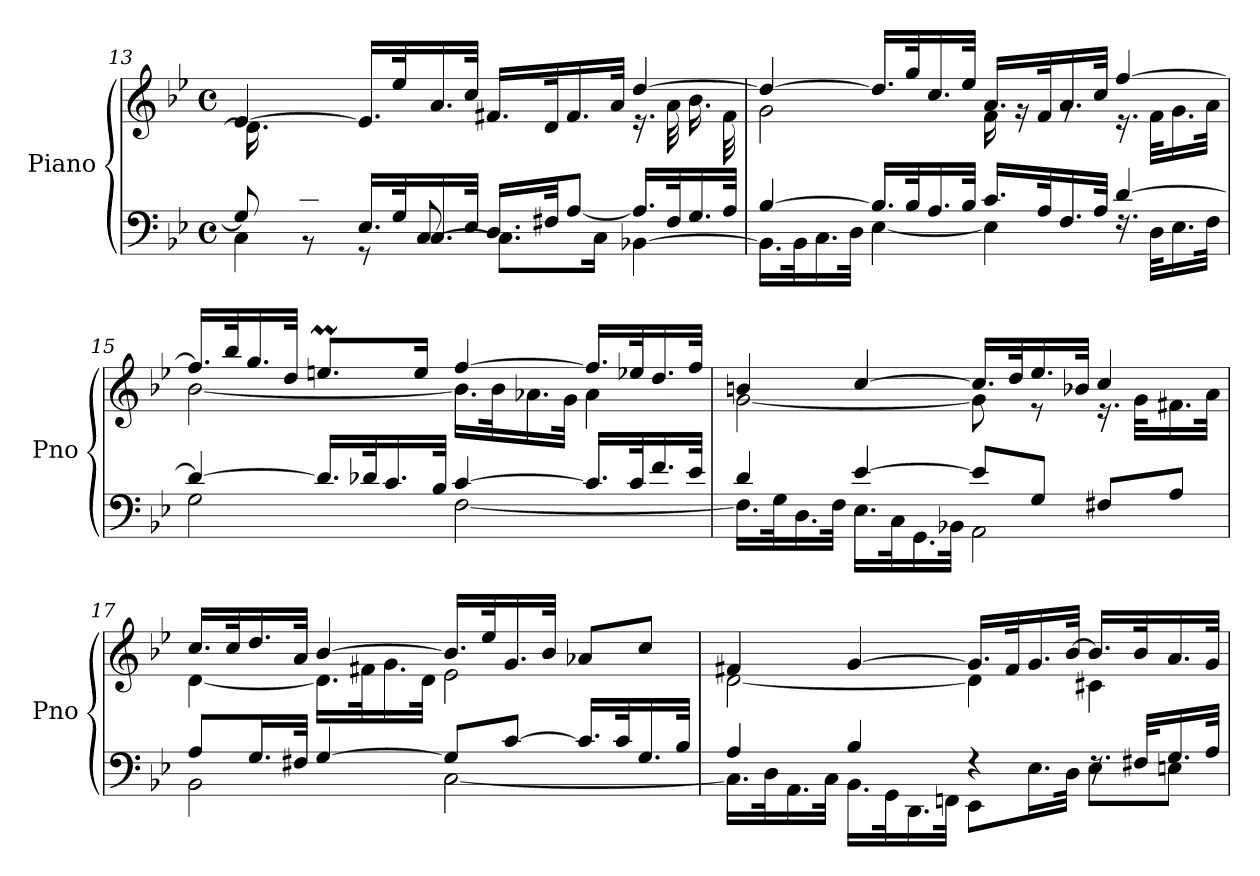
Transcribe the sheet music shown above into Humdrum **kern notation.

**kern	**kern
*part1	*part1
*staff2	*staff1
*I"Piano	*
*I'Pno	*
!!LO:LB:g=z
*clefF4	*clefG2
*k[b-e-]	*k[b-e-]
*M4/4	*M4/4
*met(c)	*met(c)
=13	=13
*^	*^
*	*^	*	*
16.ryy	8G/]	4C\	[4e-/	16.d\LL]
32Bn/K	.	.	.	32ryy
*	*	*	*v	*v
16.c/	8rBB	.	.
32G/JJk	.	.	.
2.ryy	16.E-/LL	8r	16.e-/LL]
.	32G/K	.	32ee-/K
.	16.C/	[8C	16.a/
.	32E-/JJk	.	32cc/JJk
.	16.D/LL	8.C\L]	16.f#X/LL
.	32F#X/JK	.	32d/K
.	[8A/J	.	16.f#/
.	.	16C\Jk	.
.	.	.	32a/JJk
*	*	*	*^
.	16.A/LL]	[4BB-X\	[4dd/	16.r
.	32F#/K	.	.	32a\KLL
.	16.G/	.	.	16.b-\
.	32A/JJk	.	.	32f#\JJk
*	*v	*v	*	*
=14	=14	=14	=14
[4B-/	16.BB-\LL]	4dd/_	2g\
.	32BB-\K	.	.
.	16.C\	.	.
.	32D\JJk	.	.
16.B-/LL]	[4E-\	16.dd/LL]	.
32B-/K	.	32gg/K	.
16.A/	.	16.cc/	.
32B-/JJk	.	32ee-/JJk	.
16.c/LL	4E-\]	16.a/LL	16f\
.	.	.	16rg
32A/K	.	32f/K	.
16.F/	.	16.a/	8rg
32A/JJk	.	32cc/JJk	.
[4d/	16.rF	[4ff/	16.r
.	32D\KLL	.	32f\KLL
.	16.E-\	.	16.g\
.	32F\JJk	.	32a\JJk
!!LO:LB:g=z	!!
=15	=15	=15	=15
4d/_	2G\	16.ff/LL]	[2b-\
.	.	32bb-/K	.
.	.	16.gg/	.
.	.	32dd/JJk	.
16.d/LL]	.	8.eenm/L	.
32d-X/K	.	.	.
16.c/	.	.	.
.	.	16ee/Jk	.
32B-/JJk	.	.	.
[4c/	[2F\	[4ff/	16.b-\LL]
.	.	.	32b-\K
.	.	.	16.a-X\
.	.	.	32g\JJk
16.c/LL]	.	16.ff/LL]	4a-\
32c/K	.	32ee-X/K	.
16.f/	.	16.dd/	.
32e-/JJk	.	32ff/JJk	.
!!LO:LB:g=z	!!
=16	=16	=16	=16
4d/	16.F\LL]	4bn/	[2g\
.	32G\K	.	.
.	16.D\	.	.
.	32F\JJk	.	.
[4e-/	16.E-\LL	[4cc/	.
.	32C\K	.	.
.	16.GG\	.	.
.	32BB-X\JJk	.	.
8e-/L]	2AA\	16.cc/LL]	8g\]
.	.	32dd/K	.
8G/J	.	16.ee-/	8r
.	.	32b-X/JJk	.
8F#X/L	.	4cc/	16.r
.	.	.	32g\KLL
8A/J	.	.	16.f#X\
.	.	.	32a\JJk
=17	=17	=17	=17
8A/L	2BB-\	16.cc/LL	[4d\
.	.	32cc/K	.
16.G/L	.	16.dd/	.
32F#X/JJk	.	32a/JJk	.
[4G/	.	[4b-/	16.d\LL]
.	.	.	32f#X\K
.	.	.	16.g\
.	.	.	32d\JJk
8G/L]	[2C\	16.b-/LL]	2e-\
.	.	32ee-/K	.
[8c/J	.	16.g/	.
.	.	32b-/JJk	.
16.c/LL]	.	8a-X/L	.
32c/K	.	.	.
16.G/	.	8cc/J	.
32B-/JJk	.	.	.
!!LO:LB:g=z	!!
=18	=18	=18	=18
4A/	16.C\LL]	4f#X/	[2d\
.	32D\K	.	.
.	16.AA\	.	.
.	32C\JJk	.	.
4B-/	16.BB-\LL	[4g/	.
.	32GG\K	.	.
.	16.DD\	.	.
.	32FFn\JJk	.	.
4rF	8EE-\L	16.g/LL]	4d\]
.	.	32f#/K	.
.	16.E-\L	16.g/	.
.	32D\JJk	[32b-/JJk	.
16.rF	8E-\L	16.b-/LL]	4c#X\
32F#X/KLL	.	32b-/K	.
16.G/	8En\J	16.a/	.
32A/JJk	.	32g/JJk	.
*v	*v	*	*
*	*v	*v
=	=
*-	*-
